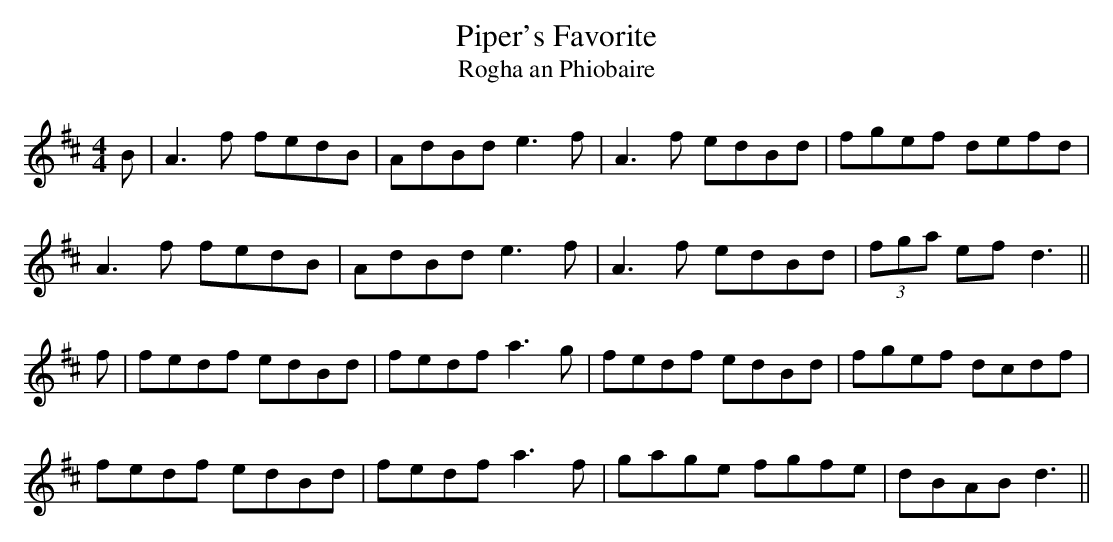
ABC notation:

X:1
T: Piper's Favorite
T: Rogha an Phiobaire
L: 1/8
M: 4/4
K: D
B|A3f fedB|AdBd e3f|A3f edBd|fgef defd|
A3f fedB|AdBd e3f|A3f edBd|(3fga ef d3 ||
f|fedf edBd|fedf a3g|fedf edBd|fgef dcdf|
fedf edBd|fedf a3f|gage fgfe|dBAB d3 ||
